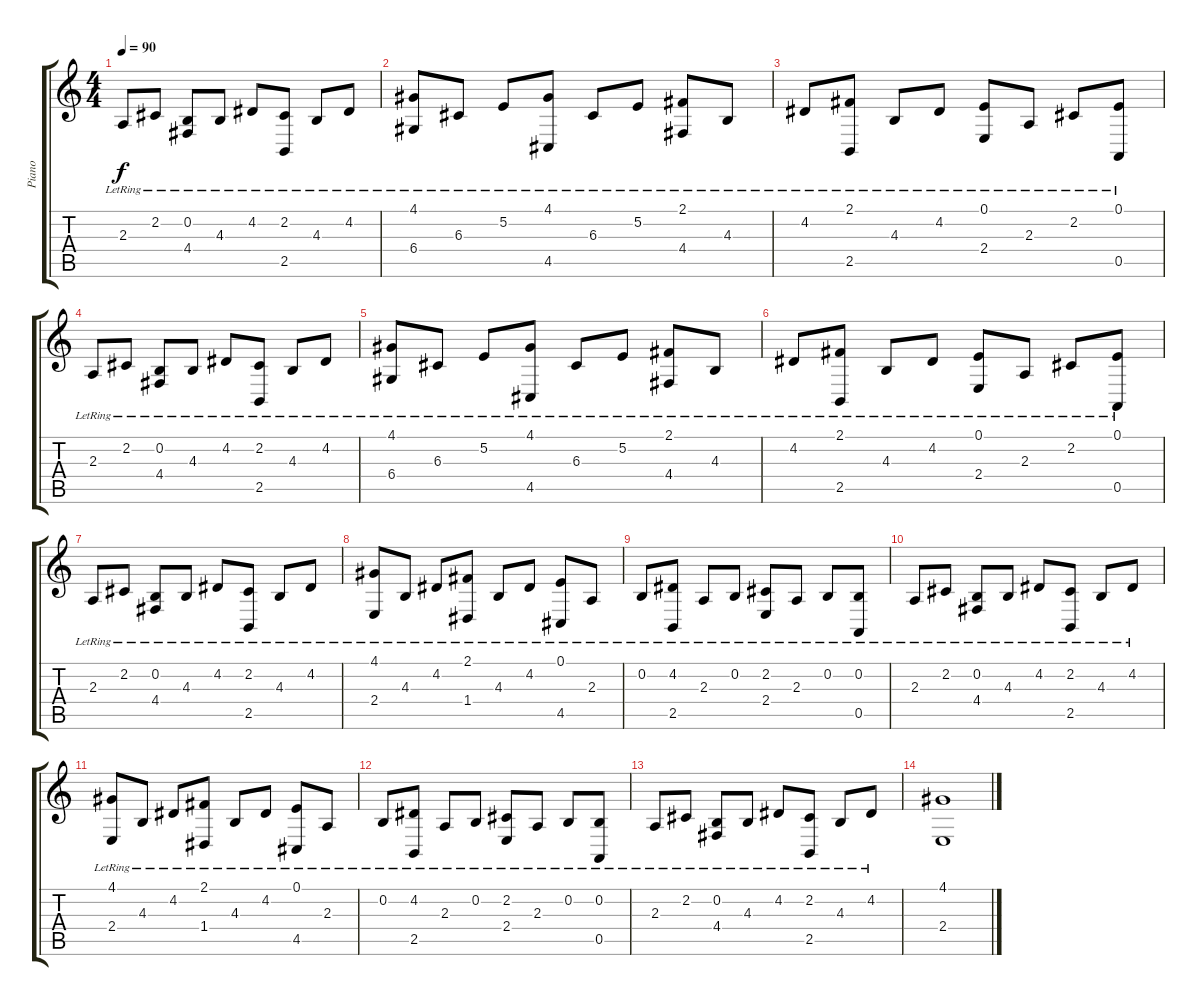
\track ("Piano" "Piano") {instrument acousticgrandpiano}
\staff {score tabs}
\tuning (E4 B3 G3 D3 A2 E2) {hide}
\ts (4 4)
\tempo 90
\clef g2
\ks c
2.3{lr}.8{dy f} 2.2{lr}.8 (0.2 4.4{lr}).8 4.3{lr}.8 4.2{lr}.8 (2.2 2.5{lr}).8 4.3{lr}.8 4.2{lr}.8 |
(4.1{lr} 6.4{lr}).8 6.3{lr}.8 5.2{lr}.8 (4.1{lr} 4.5{lr}).8 6.3{lr}.8 5.2{lr}.8 (2.1{lr} 4.4{lr}).8 4.3{lr}.8 |
4.2{lr}.8 (2.1{lr} 2.5{lr}).8 4.3{lr}.8 4.2{lr}.8 (0.1{lr} 2.4{lr}).8 2.3{lr}.8 2.2{lr}.8 (0.1{lr} 0.5{lr}).8 |
2.3{lr}.8 2.2{lr}.8 (0.2 4.4{lr}).8 4.3{lr}.8 4.2{lr}.8 (2.2 2.5{lr}).8 4.3{lr}.8 4.2{lr}.8 |
(4.1{lr} 6.4{lr}).8 6.3{lr}.8 5.2{lr}.8 (4.1{lr} 4.5{lr}).8 6.3{lr}.8 5.2{lr}.8 (2.1{lr} 4.4{lr}).8 4.3{lr}.8 |
4.2{lr}.8 (2.1{lr} 2.5{lr}).8 4.3{lr}.8 4.2{lr}.8 (0.1{lr} 2.4{lr}).8 2.3{lr}.8 2.2{lr}.8 (0.1{lr} 0.5{lr}).8 |
2.3{lr}.8 2.2{lr}.8 (0.2 4.4{lr}).8 4.3{lr}.8 4.2{lr}.8 (2.2 2.5{lr}).8 4.3{lr}.8 4.2{lr}.8 |
(4.1{lr} 2.4{lr}).8 4.3{lr}.8 4.2{lr}.8 (2.1{lr} 1.4).8 4.3{lr}.8 4.2{lr}.8 (0.1{lr} 4.5).8 2.3{lr}.8 |
0.2{lr}.8 (4.2 2.5{lr}).8 2.3{lr}.8 0.2{lr}.8 (2.2 2.4{lr}).8 2.3{lr}.8 0.2{lr}.8 (0.2 0.5{lr}).8 |
2.3{lr}.8 2.2{lr}.8 (0.2 4.4{lr}).8 4.3{lr}.8 4.2{lr}.8 (2.2 2.5{lr}).8 4.3{lr}.8 4.2{lr}.8 |
(4.1{lr} 2.4{lr}).8 4.3{lr}.8 4.2{lr}.8 (2.1{lr} 1.4).8 4.3{lr}.8 4.2{lr}.8 (0.1{lr} 4.5).8 2.3{lr}.8 |
0.2{lr}.8 (4.2 2.5{lr}).8 2.3{lr}.8 0.2{lr}.8 (2.2 2.4{lr}).8 2.3{lr}.8 0.2{lr}.8 (0.2 0.5{lr}).8 |
2.3{lr}.8 2.2{lr}.8 (0.2 4.4{lr}).8 4.3{lr}.8 4.2{lr}.8 (2.2 2.5{lr}).8 4.3{lr}.8 4.2{lr}.8 |
(4.1 2.4).1
